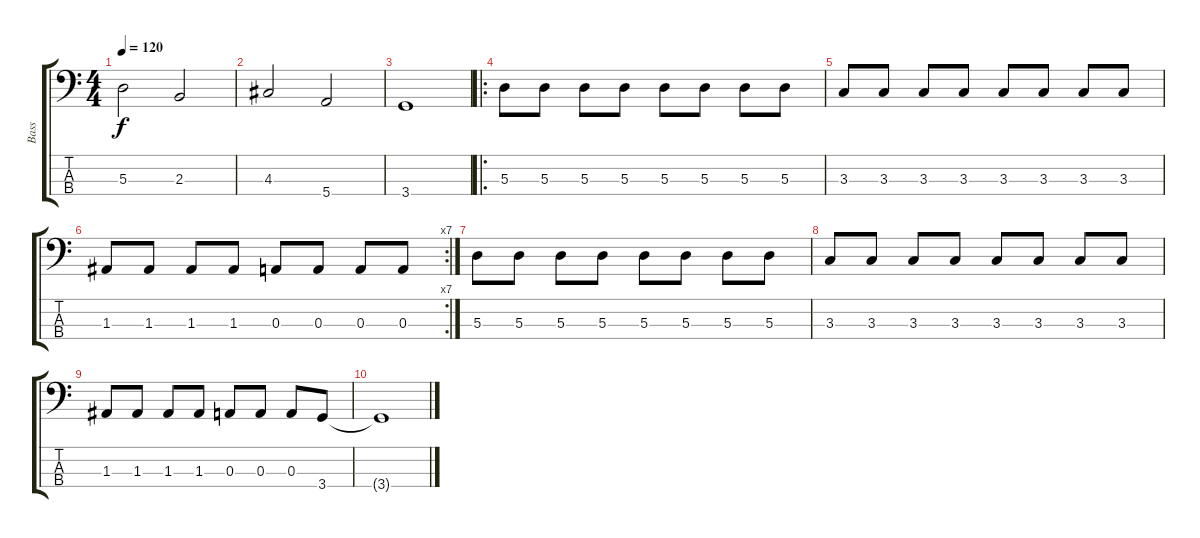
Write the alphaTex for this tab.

\track ("Bass" "Bass") {instrument electricbassfinger}
\staff {score tabs}
\tuning (G2 D2 A1 E1) {hide}
\ts (4 4)
\tempo 120
\clef f4
\ks c
5.3.2{dy f} 2.3.2 |
4.3.2 5.4.2 |
3.4.1 |
\ro
5.3.8 5.3.8 5.3.8 5.3.8 5.3.8 5.3.8 5.3.8 5.3.8 |
3.3.8 3.3.8 3.3.8 3.3.8 3.3.8 3.3.8 3.3.8 3.3.8 |
\rc 7
1.3.8 1.3.8 1.3.8 1.3.8 0.3.8 0.3.8 0.3.8 0.3.8 |
5.3.8 5.3.8 5.3.8 5.3.8 5.3.8 5.3.8 5.3.8 5.3.8 |
3.3.8 3.3.8 3.3.8 3.3.8 3.3.8 3.3.8 3.3.8 3.3.8 |
1.3.8 1.3.8 1.3.8 1.3.8 0.3.8 0.3.8 0.3.8 3.4.8 |
3.4{t}.1
